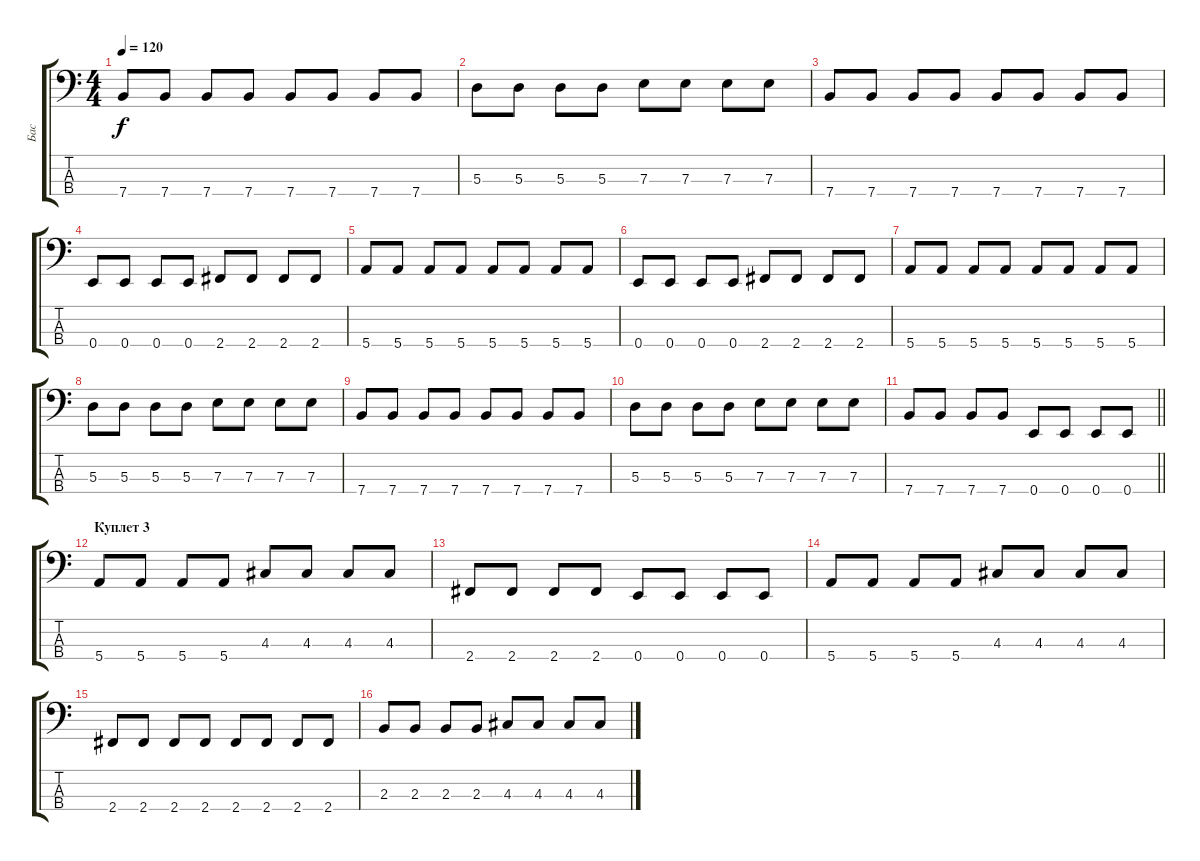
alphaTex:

\track ("Бас" "Бас") {instrument electricbassfinger}
\staff {score tabs}
\tuning (G2 D2 A1 E1) {hide}
\ts (4 4)
\tempo 120
\clef f4
\ks c
7.4.8{dy f} 7.4.8 7.4.8 7.4.8 7.4.8 7.4.8 7.4.8 7.4.8 |
5.3.8 5.3.8 5.3.8 5.3.8 7.3.8 7.3.8 7.3.8 7.3.8 |
7.4.8 7.4.8 7.4.8 7.4.8 7.4.8 7.4.8 7.4.8 7.4.8 |
0.4.8 0.4.8 0.4.8 0.4.8 2.4.8 2.4.8 2.4.8 2.4.8 |
5.4.8 5.4.8 5.4.8 5.4.8 5.4.8 5.4.8 5.4.8 5.4.8 |
0.4.8 0.4.8 0.4.8 0.4.8 2.4.8 2.4.8 2.4.8 2.4.8 |
5.4.8 5.4.8 5.4.8 5.4.8 5.4.8 5.4.8 5.4.8 5.4.8 |
5.3.8 5.3.8 5.3.8 5.3.8 7.3.8 7.3.8 7.3.8 7.3.8 |
7.4.8 7.4.8 7.4.8 7.4.8 7.4.8 7.4.8 7.4.8 7.4.8 |
5.3.8 5.3.8 5.3.8 5.3.8 7.3.8 7.3.8 7.3.8 7.3.8 |
\barLineRight lightlight
7.4.8 7.4.8 7.4.8 7.4.8 0.4.8 0.4.8 0.4.8 0.4.8 |
\section ("" "Куплет 3")
5.4.8 5.4.8 5.4.8 5.4.8 4.3.8 4.3.8 4.3.8 4.3.8 |
2.4.8 2.4.8 2.4.8 2.4.8 0.4.8 0.4.8 0.4.8 0.4.8 |
5.4.8 5.4.8 5.4.8 5.4.8 4.3.8 4.3.8 4.3.8 4.3.8 |
2.4.8 2.4.8 2.4.8 2.4.8 2.4.8 2.4.8 2.4.8 2.4.8 |
2.3.8 2.3.8 2.3.8 2.3.8 4.3.8 4.3.8 4.3.8 4.3.8
